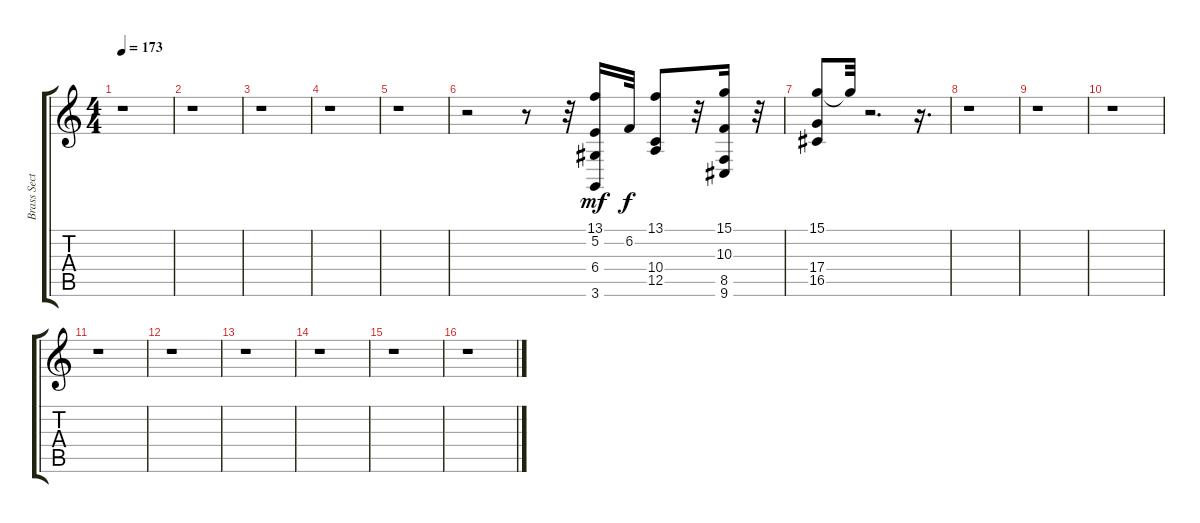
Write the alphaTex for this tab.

\track ("Brass Section" "Brass Sect") {instrument brasssection}
\staff {score tabs}
\tuning (E4 B3 G3 D3 A2 E2) {hide}
\ts (4 4)
\tempo 173
\clef g2
\ks c
r.1{dy f} |
r.1 |
r.1 |
r.1 |
r.1 |
r.2 r.8 r.32 (13.1 5.2 6.4 3.6).16{dy mf} 6.2.32{dy f} (13.1 10.4 12.5).8 r.32 (15.1 10.3 8.5 9.6).16 r.32 |
(15.1 17.4 16.5).8 15.1{t}.32 r.2{d} r.16{d} |
r.1 |
r.1 |
r.1 |
r.1 |
r.1 |
r.1 |
r.1 |
r.1 |
r.1
